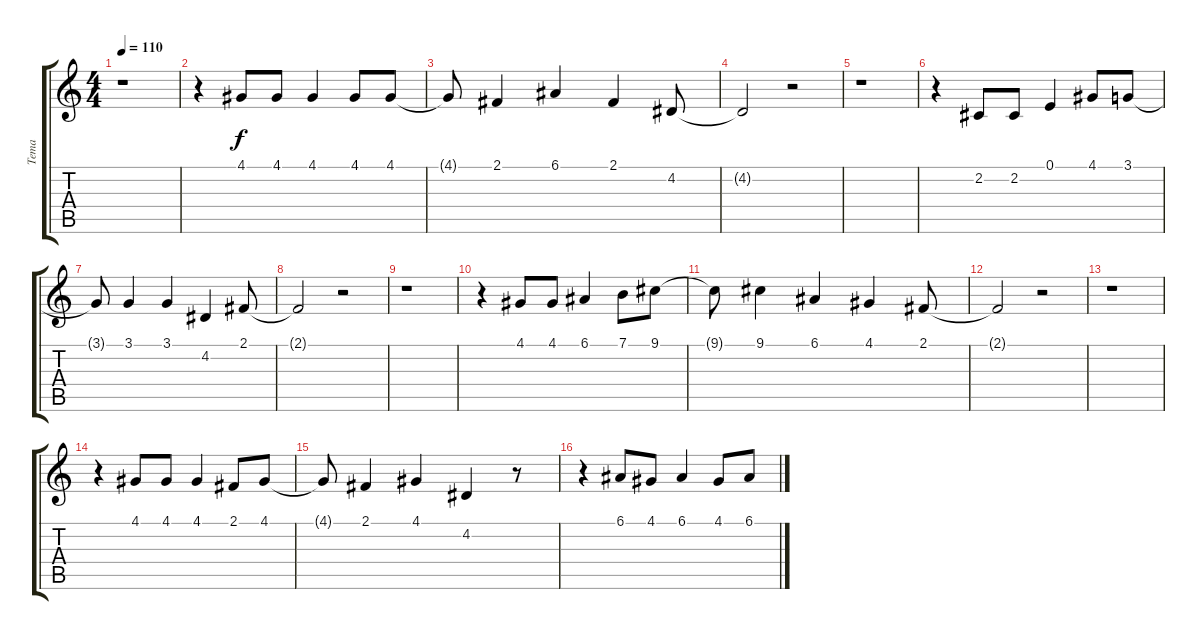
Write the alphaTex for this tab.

\track ("Tema" "Tema") {instrument flute}
\staff {score tabs}
\tuning (E4 B3 G3 D3 A2 E2) {hide}
\ts (4 4)
\tempo 110
\clef g2
\ks c
r.1{dy f} |
r.4 4.1.8{volume 10 balance 12} 4.1.8 4.1.4 4.1.8 4.1.8 |
4.1{t}.8 2.1.4 6.1.4 2.1.4 4.2.8 |
4.2{t}.2 r.2 |
r.1 |
r.4 2.2.8 2.2.8 0.1.4 4.1.8 3.1.8 |
3.1{t}.8 3.1.4 3.1.4 4.2.4 2.1.8 |
2.1{t}.2 r.2 |
r.1 |
r.4 4.1.8 4.1.8 6.1.4 7.1.8 9.1.8 |
9.1{t}.8 9.1.4 6.1.4 4.1.4 2.1.8 |
2.1{t}.2 r.2 |
r.1 |
r.4 4.1.8 4.1.8 4.1.4 2.1.8 4.1.8 |
4.1{t}.8 2.1.4 4.1.4 4.2.4 r.8 |
r.4 6.1.8 4.1.8 6.1.4 4.1.8 6.1.8
